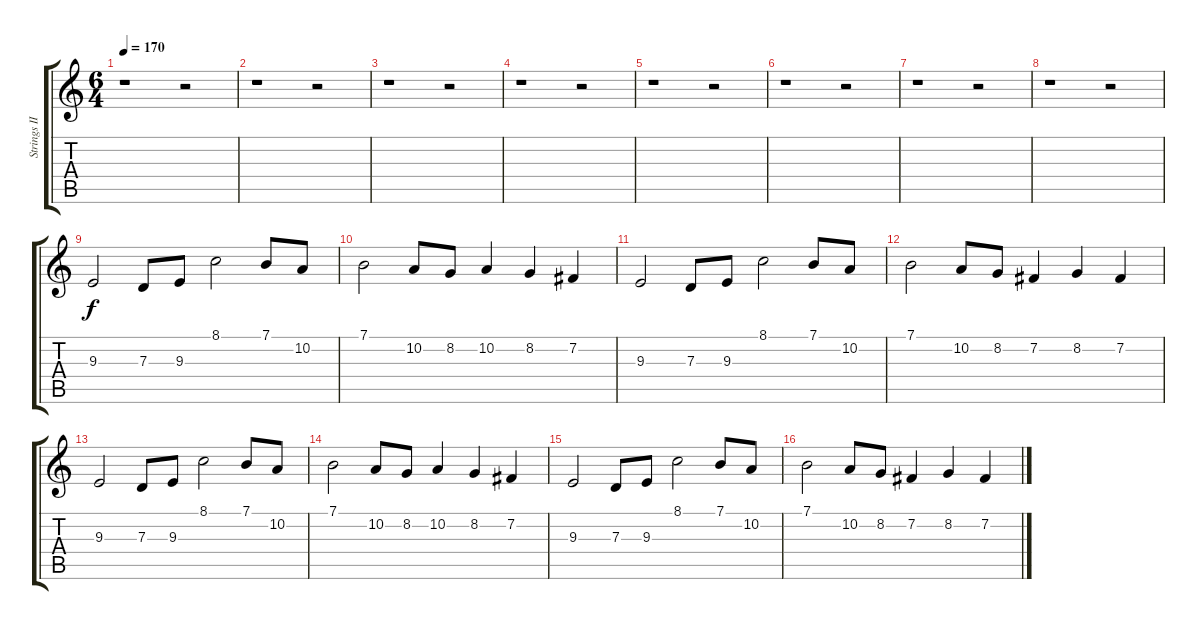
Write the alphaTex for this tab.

\track ("Strings II" "Strings II") {instrument stringensemble1}
\staff {score tabs}
\tuning (E4 B3 G3 D3 A2 E2) {hide}
\ts (6 4)
\tempo 170
\clef g2
\ks c
r.1{dy f instrument stringensemble1} r.2 |
r.1 r.2 |
r.1 r.2 |
r.1 r.2 |
r.1 r.2 |
r.1 r.2 |
r.1 r.2 |
r.1 r.2 |
9.3.2 7.3.8 9.3.8 8.1.2 7.1.8 10.2.8 |
7.1.2 10.2.8 8.2.8 10.2.4 8.2.4 7.2.4 |
9.3.2 7.3.8 9.3.8 8.1.2 7.1.8 10.2.8 |
7.1.2 10.2.8 8.2.8 7.2.4 8.2.4 7.2.4 |
9.3.2 7.3.8 9.3.8 8.1.2 7.1.8 10.2.8 |
7.1.2 10.2.8 8.2.8 10.2.4 8.2.4 7.2.4 |
9.3.2 7.3.8 9.3.8 8.1.2 7.1.8 10.2.8 |
7.1.2 10.2.8 8.2.8 7.2.4 8.2.4 7.2.4
